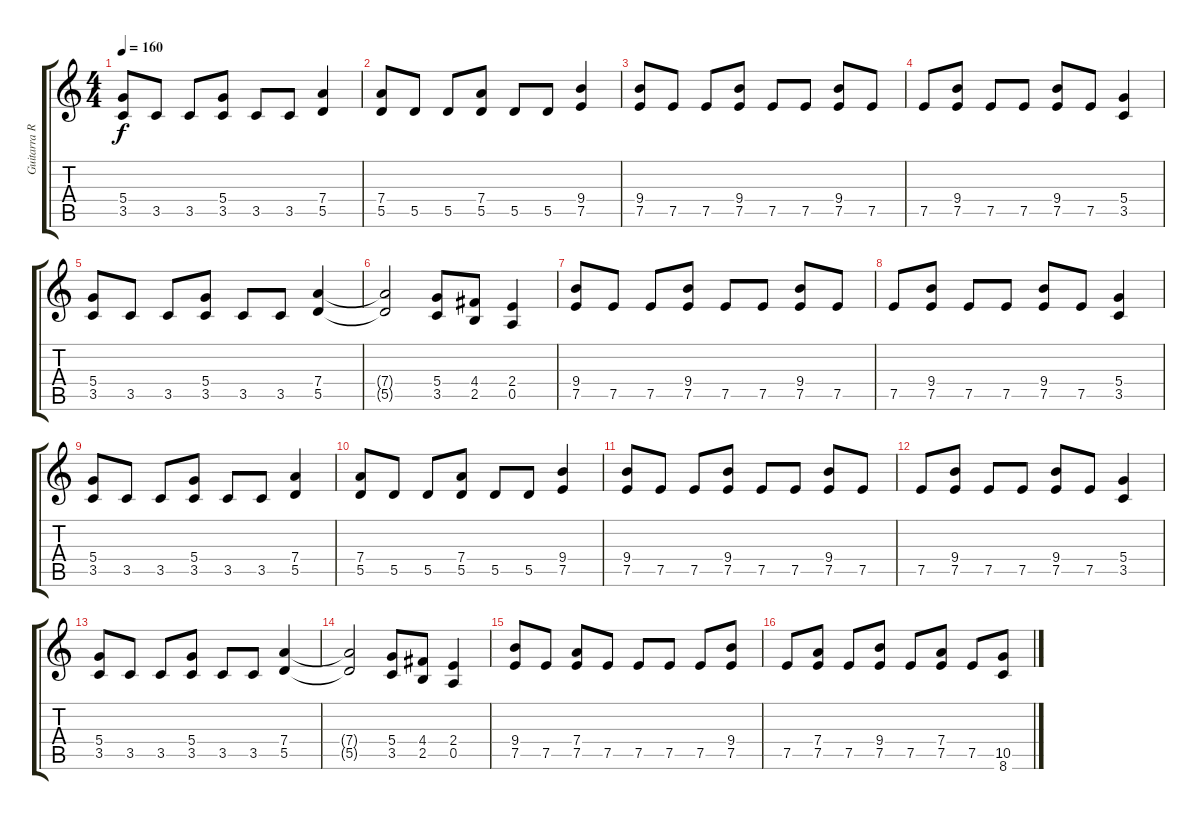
\track ("Guitarra Rítmica" "Guitarra R") {instrument distortionguitar}
\staff {score tabs}
\tuning (E4 B3 G3 D3 A2 E2) {hide}
\ts (4 4)
\tempo 160
\clef g2
\ks c
(5.4 3.5).8{dy f} 3.5.8 3.5.8 (5.4 3.5).8 3.5.8 3.5.8 (7.4 5.5).4 |
(7.4 5.5).8 5.5.8 5.5.8 (7.4 5.5).8 5.5.8 5.5.8 (9.4 7.5).4 |
(9.4 7.5).8 7.5.8 7.5.8 (9.4 7.5).8 7.5.8 7.5.8 (9.4 7.5).8 7.5.8 |
7.5.8 (9.4 7.5).8 7.5.8 7.5.8 (9.4 7.5).8 7.5.8 (5.4 3.5).4 |
(5.4 3.5).8 3.5.8 3.5.8 (5.4 3.5).8 3.5.8 3.5.8 (7.4 5.5).4 |
(7.4{t} 5.5{t}).2 (5.4 3.5).8 (4.4 2.5).8 (2.4 0.5).4 |
(9.4 7.5).8 7.5.8 7.5.8 (9.4 7.5).8 7.5.8 7.5.8 (9.4 7.5).8 7.5.8 |
7.5.8 (9.4 7.5).8 7.5.8 7.5.8 (9.4 7.5).8 7.5.8 (5.4 3.5).4 |
(5.4 3.5).8 3.5.8 3.5.8 (5.4 3.5).8 3.5.8 3.5.8 (7.4 5.5).4 |
(7.4 5.5).8 5.5.8 5.5.8 (7.4 5.5).8 5.5.8 5.5.8 (9.4 7.5).4 |
(9.4 7.5).8 7.5.8 7.5.8 (9.4 7.5).8 7.5.8 7.5.8 (9.4 7.5).8 7.5.8 |
7.5.8 (9.4 7.5).8 7.5.8 7.5.8 (9.4 7.5).8 7.5.8 (5.4 3.5).4 |
(5.4 3.5).8 3.5.8 3.5.8 (5.4 3.5).8 3.5.8 3.5.8 (7.4 5.5).4 |
(7.4{t} 5.5{t}).2 (5.4 3.5).8 (4.4 2.5).8 (2.4 0.5).4 |
(9.4 7.5).8 7.5.8 (7.4 7.5).8 7.5.8 7.5.8 7.5.8 7.5.8 (9.4 7.5).8 |
7.5.8 (7.4 7.5).8 7.5.8 (9.4 7.5).8 7.5.8 (7.4 7.5).8 7.5.8 (10.5 8.6).8
